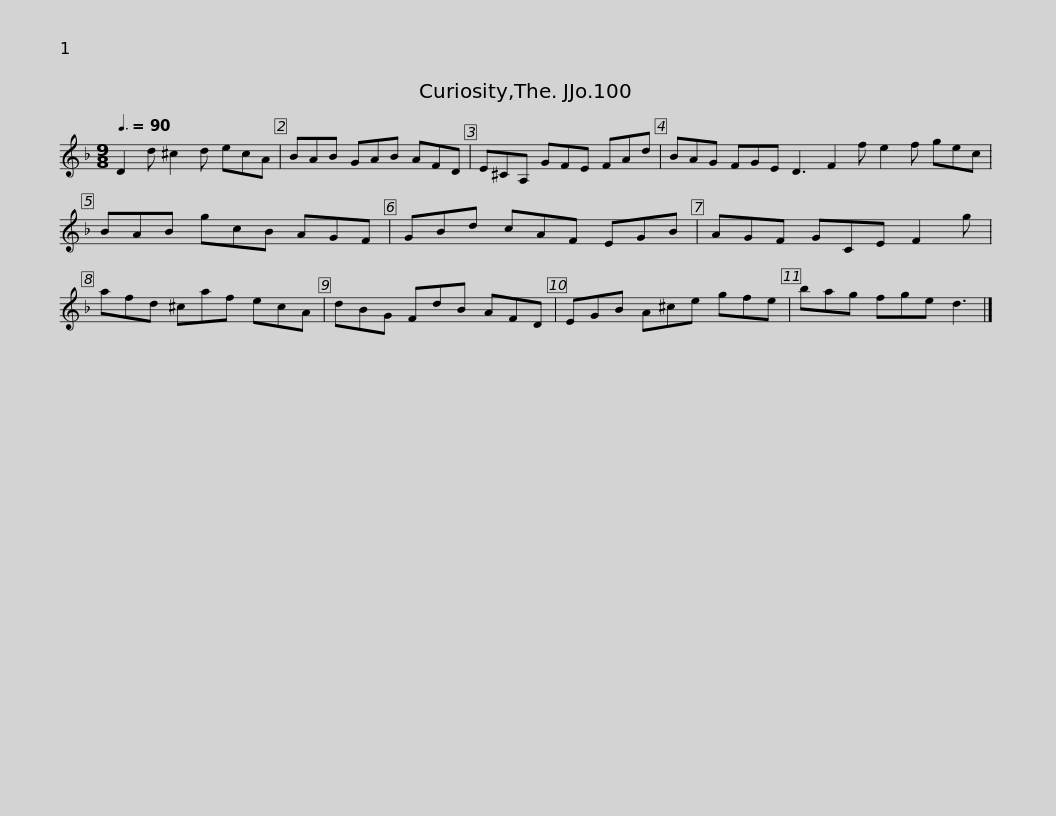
X:1
L:1/8
Q:3/8=90
M:9/8
I:linebreak $
K:Dmin
V:1 treble
V:1
 D2 d ^c2 d ecA | BAB GAB AFD | E^CA, GFE FAd | BAG FGE D3 F2 f e2 f gec |$ BAB gcB AGF | %5
 GBd cAF EGB | AGF GCE F2 g | afd ^caf ecA | dBG FdB AFD |$ EGB A^ce gfe | %10
 bag fge d3 |] %11
